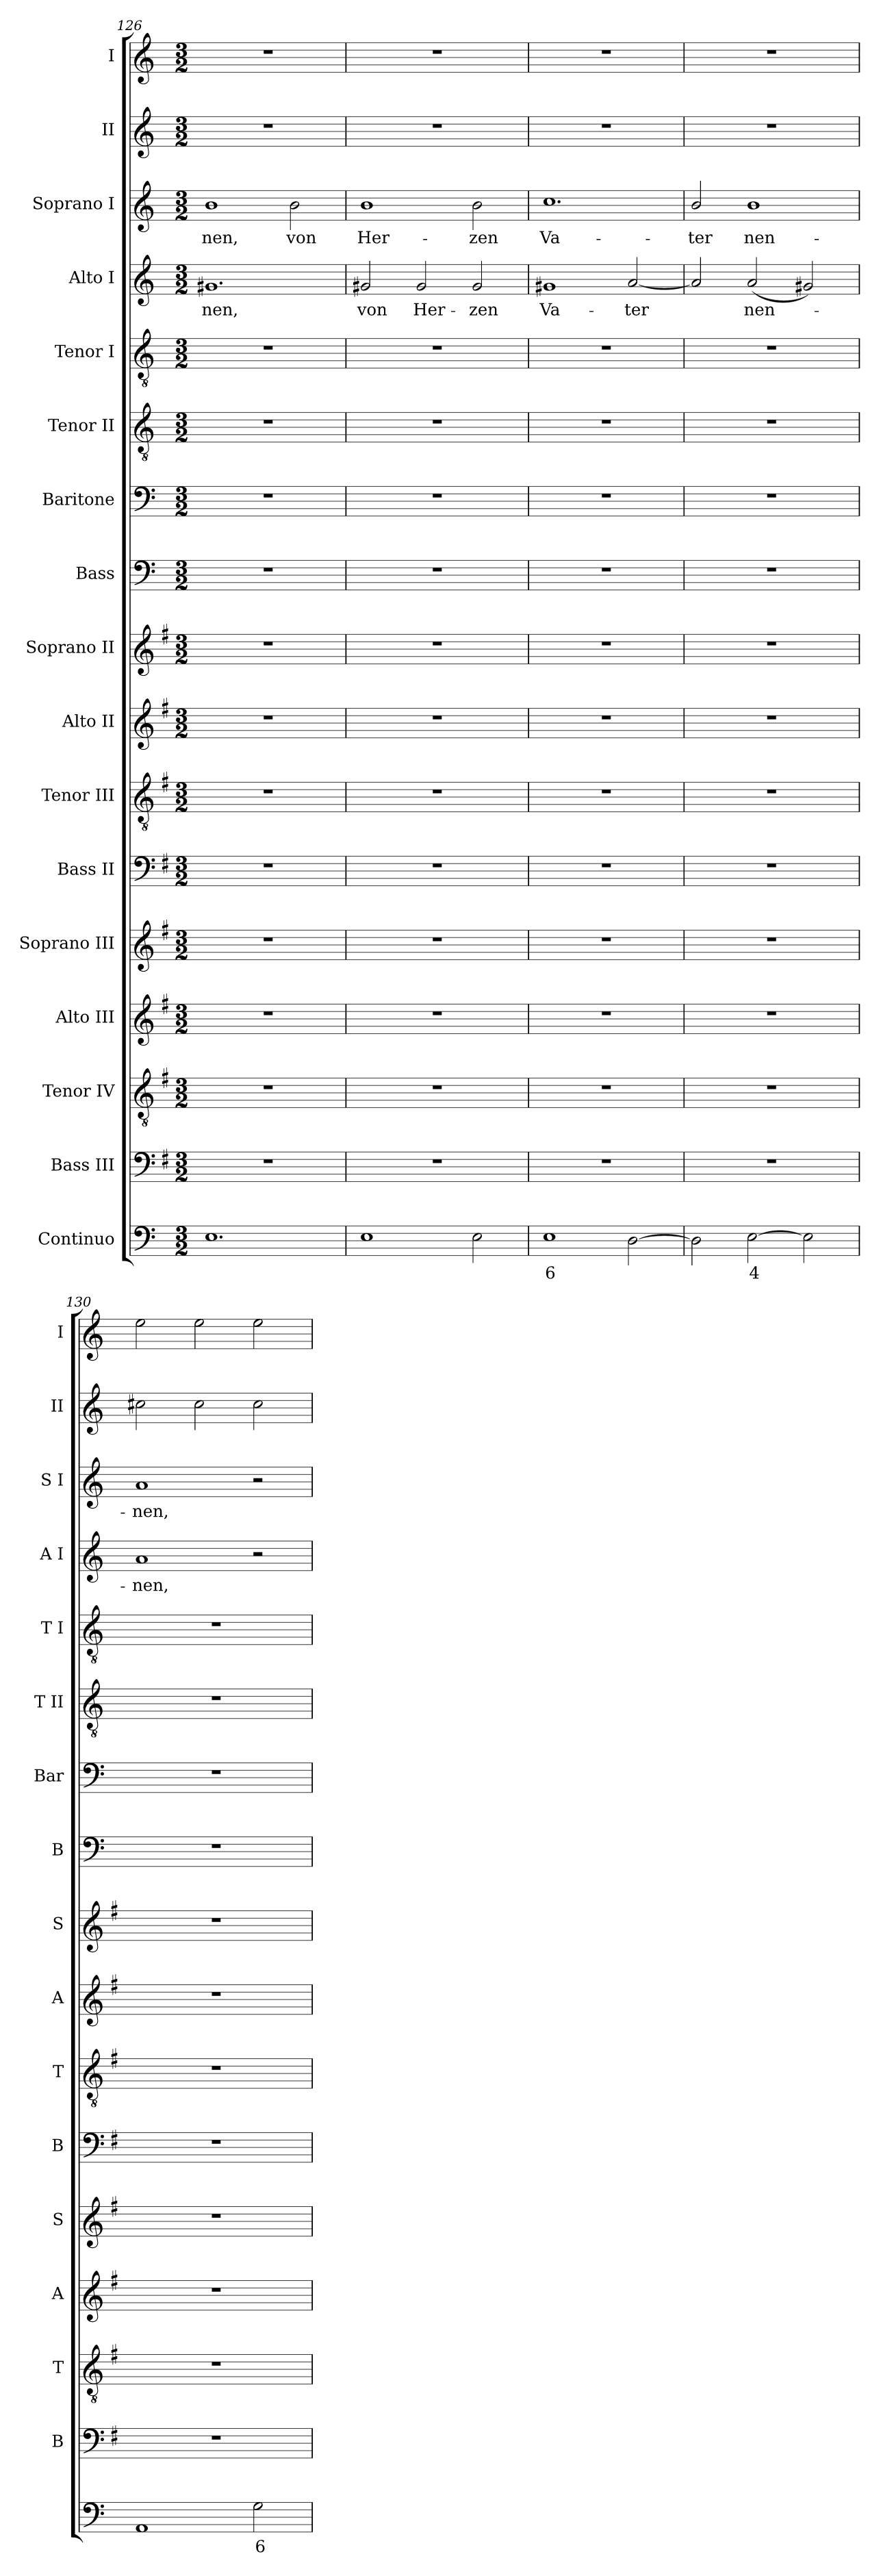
**kern	**text	**kern	**kern	**kern	**kern	**kern	**kern	**kern	**kern	**kern	**kern	**kern	**kern	**kern	**text	**kern	**text	**kern	**kern
*part17	*part17	*part16	*part15	*part14	*part13	*part12	*part11	*part10	*part9	*part8	*part7	*part6	*part5	*part4	*part4	*part3	*part3	*part2	*part1
*staff17	*staff17	*staff16	*staff15	*staff14	*staff13	*staff12	*staff11	*staff10	*staff9	*staff8	*staff7	*staff6	*staff5	*staff4	*staff4	*staff3	*staff3	*staff2	*staff1
*I"Continuo	*	*I"Bass III	*I"Tenor IV	*I"Alto III	*I"Soprano III	*I"Bass II	*I"Tenor III	*I"Alto II	*I"Soprano II	*I"Bass	*I"Baritone	*I"Tenor II	*I"Tenor I	*I"Alto I	*	*I"Soprano I	*	*I"II	*I"I
*	*	*I'B	*I'T	*I'A	*I'S	*I'B	*I'T	*I'A	*I'S	*I'B	*I'Bar	*I'T II	*I'T I	*I'A I	*	*I'S I	*	*I'II	*I'I
*clefF4	*	*clefF4	*clefGv2	*clefG2	*clefG2	*clefF4	*clefGv2	*clefG2	*clefG2	*clefF4	*clefF4	*clefGv2	*clefGv2	*clefG2	*	*clefG2	*	*clefG2	*clefG2
*	*	*ITrd4c7	*ITrd4c7	*ITrd4c7	*ITrd4c7	*ITrd4c7	*ITrd4c7	*ITrd4c7	*ITrd4c7	*	*	*	*	*	*	*	*	*	*
*k[]	*	*k[]	*k[]	*k[]	*k[]	*k[]	*k[]	*k[]	*k[]	*k[]	*k[]	*k[]	*k[]	*k[]	*	*k[]	*	*k[]	*k[]
*C:	*	*C:	*C:	*C:	*C:	*C:	*C:	*C:	*C:	*C:	*C:	*C:	*C:	*C:	*	*C:	*	*C:	*C:
*M3/2	*	*M3/2	*M3/2	*M3/2	*M3/2	*M3/2	*M3/2	*M3/2	*M3/2	*M3/2	*M3/2	*M3/2	*M3/2	*M3/2	*	*M3/2	*	*M3/2	*M3/2
=126	=126	=126	=126	=126	=126	=126	=126	=126	=126	=126	=126	=126	=126	=126	=126	=126	=126	=126	=126
!	!	!	!	!	!	!	!	!	!	!	!	!	!	!	!LO:LY:b	!	!LO:LY:b	!LO:N:vis=1	!LO:N:vis=1
1.E	.	1.r	1.r	1.r	1.r	1.r	1.r	1.r	1.r	1.r	1.r	1.r	1.r	1.g#X	-nen,	1b	-nen,	1.r	1.r
!	!	!	!	!	!	!	!	!	!	!	!	!	!	!	!	!	!LO:LY:b	!	!
.	.	.	.	.	.	.	.	.	.	.	.	.	.	.	.	2b	von	.	.
=127	=127	=127	=127	=127	=127	=127	=127	=127	=127	=127	=127	=127	=127	=127	=127	=127	=127	=127	=127
!	!	!	!	!	!	!	!	!	!	!	!	!	!	!	!LO:LY:b	!	!LO:LY:b	!LO:N:vis=1	!LO:N:vis=1
1E	.	1.r	1.r	1.r	1.r	1.r	1.r	1.r	1.r	1.r	1.r	1.r	1.r	2g#X	von	1b	Her-	1.r	1.r
!	!	!	!	!	!	!	!	!	!	!	!	!	!	!	!LO:LY:b	!	!	!	!
.	.	.	.	.	.	.	.	.	.	.	.	.	.	2g#	Her-	.	.	.	.
!	!	!	!	!	!	!	!	!	!	!	!	!	!	!	!LO:LY:b	!	!LO:LY:b	!	!
2E	.	.	.	.	.	.	.	.	.	.	.	.	.	2g#	-zen	2b	-zen	.	.
=128	=128	=128	=128	=128	=128	=128	=128	=128	=128	=128	=128	=128	=128	=128	=128	=128	=128	=128	=128
!	!LO:LY:b	!	!	!	!	!	!	!	!	!	!	!	!	!	!LO:LY:b	!	!LO:LY:b	!LO:N:vis=1	!LO:N:vis=1
1E	6	1.r	1.r	1.r	1.r	1.r	1.r	1.r	1.r	1.r	1.r	1.r	1.r	1g#X	Va-	1.cc	Va-	1.r	1.r
!	!	!	!	!	!	!	!	!	!	!	!	!	!	!	!LO:LY:b	!	!	!	!
[2D	.	.	.	.	.	.	.	.	.	.	.	.	.	[2a	-ter	.	.	.	.
=129	=129	=129	=129	=129	=129	=129	=129	=129	=129	=129	=129	=129	=129	=129	=129	=129	=129	=129	=129
!	!	!	!	!	!	!	!	!	!	!	!	!	!	!	!	!	!LO:LY:b	!LO:N:vis=1	!LO:N:vis=1
2D]	.	1.r	1.r	1.r	1.r	1.r	1.r	1.r	1.r	1.r	1.r	1.r	1.r	2a]	.	2b/	-ter	1.r	1.r
!	!LO:LY:b	!	!	!	!	!	!	!	!	!	!	!	!	!	!LO:LY:b	!	!LO:LY:b	!	!
[2E	4	.	.	.	.	.	.	.	.	.	.	.	.	(<2a	nen-	1b	nen-	.	.
2E]	.	.	.	.	.	.	.	.	.	.	.	.	.	2g#X)	.	.	.	.	.
=130	=130	=130	=130	=130	=130	=130	=130	=130	=130	=130	=130	=130	=130	=130	=130	=130	=130	=130	=130
!	!	!	!	!	!	!	!	!	!	!	!	!	!	!	!LO:LY:b	!	!LO:LY:b	!	!
1AA	.	1.r	1.r	1.r	1.r	1.r	1.r	1.r	1.r	1.r	1.r	1.r	1.r	1a	nen,	1a	-nen,	2cc#X	2ee
.	.	.	.	.	.	.	.	.	.	.	.	.	.	.	.	.	.	2cc#	2ee
!	!LO:LY:b	!	!	!	!	!	!	!	!	!	!	!	!	!	!	!	!	!	!
2G	6	.	.	.	.	.	.	.	.	.	.	.	.	2r	.	2r	.	2cc#	2ee
=	=	=	=	=	=	=	=	=	=	=	=	=	=	=	=	=	=	=	=
*-	*-	*-	*-	*-	*-	*-	*-	*-	*-	*-	*-	*-	*-	*-	*-	*-	*-	*-	*-
